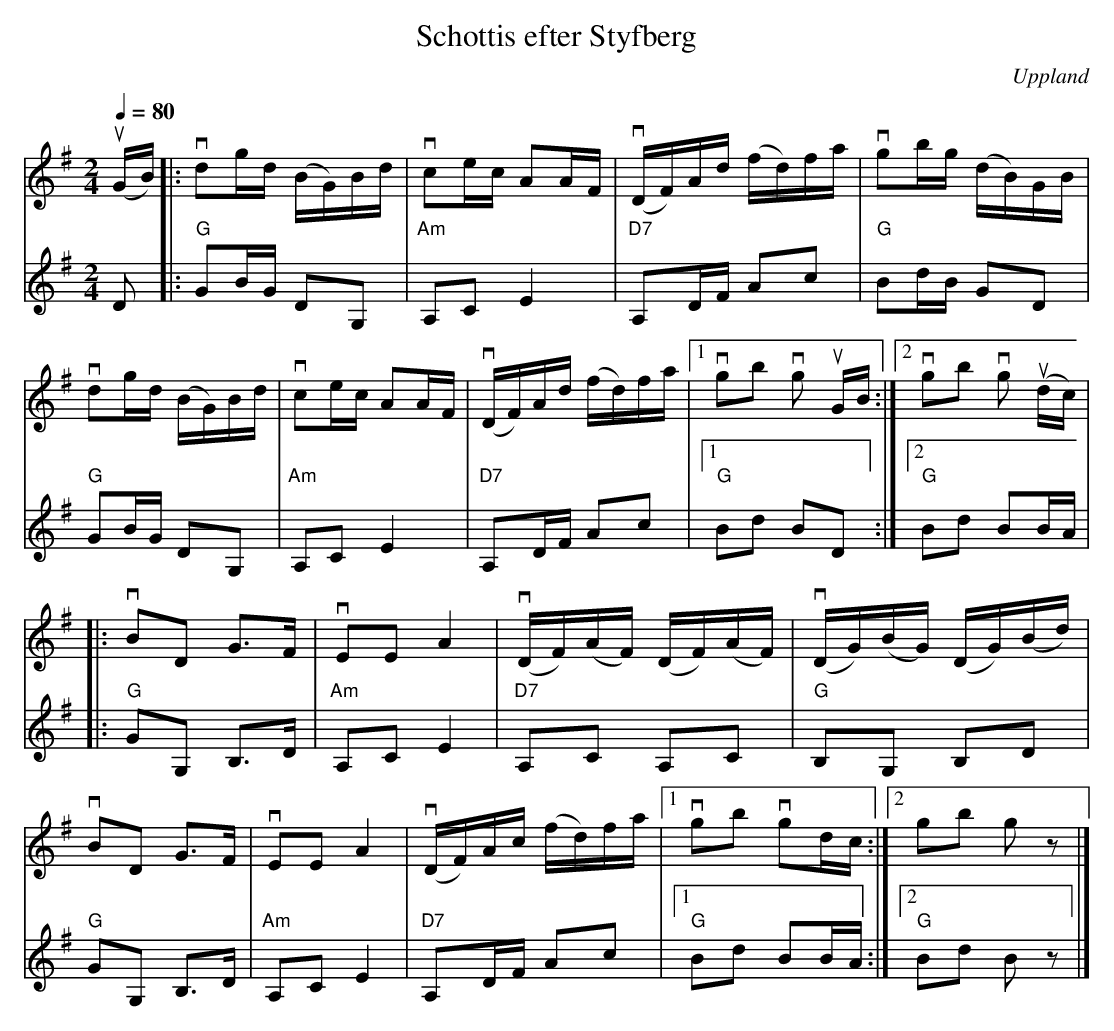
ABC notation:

X:1
T:Schottis efter Styfberg
O:Uppland
M:2/4
Q:1/4=80
L:1/16
K:G
V:1
u(GB) |: vd2gd (BG)Bd | vc2ec A2AF | v(DF)Ad (fd)fa | vg2bg (dB)GB |
vd2gd (BG)Bd | vc2ec A2AF | v(DF)Ad (fd)fa |1 vg2b2 vg2 uGB :|2 vg2b2 vg2 u(dc) |
|: vB2D2 G3F | vE2E2 A4 | v(DF)(AF) (DF)(AF) | v(DG)(BG) (DG)(Bd) |
 vB2D2 G3F | vE2E2 A4 | v(DF)Ac (fd)fa |1 vg2b2 vg2dc :|2 g2b2 g2 z2 |]
V:2
D2 |: "G" G2BG D2G,2 | "Am" A,2C2 E4 | "D7" A,2DF A2c2 | "G" B2dB G2D2 |
"G" G2BG D2G,2 | "Am" A,2C2 E4 | "D7" A,2DF A2c2 |1 "G" B2d2 B2D2 :|2 "G" B2d2 B2BA |
|: "G" G2G,2 B,3D | "Am" A,2C2 E4 | "D7" A,2C2 A,2C2 | "G" B,2G,2 B,2D2 |
"G" G2G,2 B,3D | "Am" A,2C2 E4 | "D7" A,2DF A2c2 |1 "G" B2d2 B2BA :|2 "G" B2d2 B2 z2 |]
